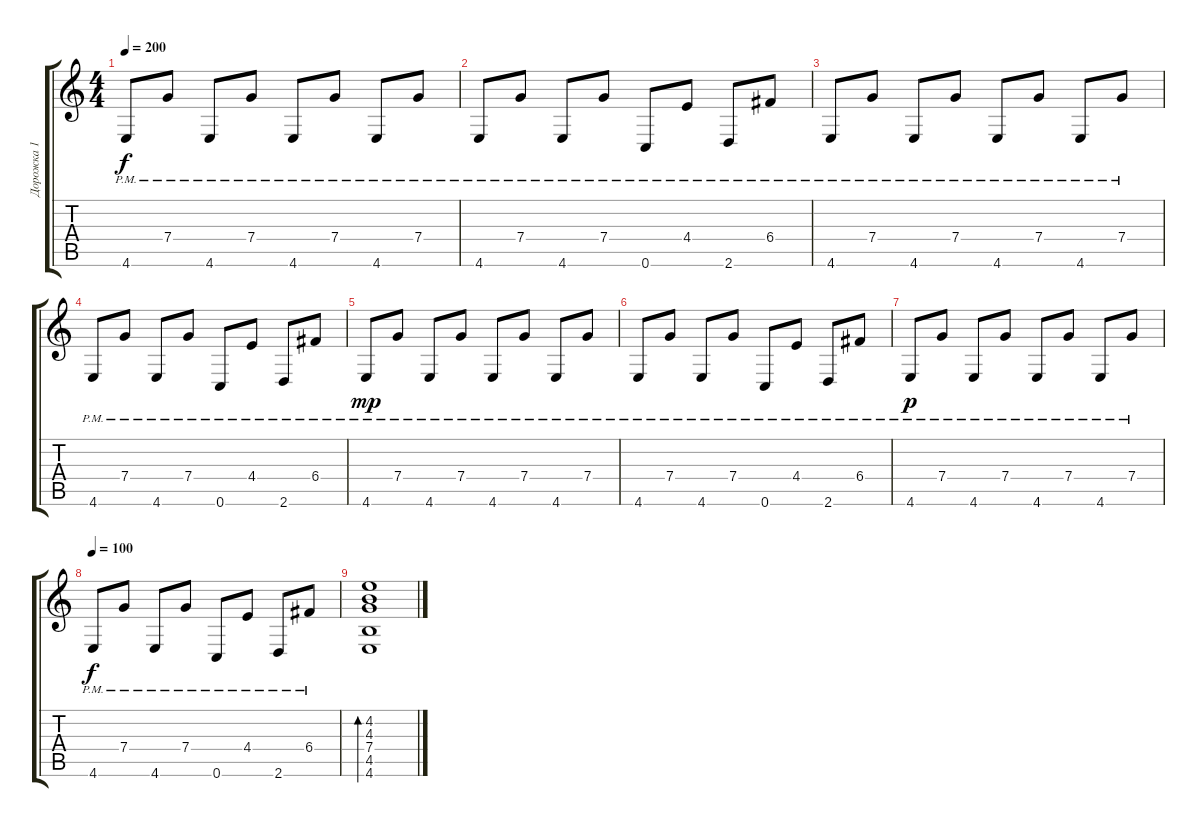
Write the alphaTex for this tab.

\track ("Дорожка 1" "Дорожка 1") {instrument acousticguitarsteel}
\staff {score tabs}
\tuning (E4 C4 G3 C3 G2 C2) {hide}
\ts (4 4)
\tempo 200
\clef g2
\ks c
4.6{pm}.8{dy f} 7.4{pm}.8 4.6{pm}.8 7.4{pm}.8 4.6{pm}.8 7.4{pm}.8 4.6{pm}.8 7.4{pm}.8 |
4.6{pm}.8 7.4{pm}.8 4.6{pm}.8 7.4{pm}.8 0.6{pm}.8 4.4{pm}.8 2.6{pm}.8 6.4{pm}.8 |
4.6{pm}.8 7.4{pm}.8 4.6{pm}.8 7.4{pm}.8 4.6{pm}.8 7.4{pm}.8 4.6{pm}.8 7.4{pm}.8 |
4.6{pm}.8 7.4{pm}.8 4.6{pm}.8 7.4{pm}.8 0.6{pm}.8 4.4{pm}.8 2.6{pm}.8 6.4{pm}.8 |
4.6{pm}.8{dy mp} 7.4{pm}.8 4.6{pm}.8 7.4{pm}.8 4.6{pm}.8 7.4{pm}.8 4.6{pm}.8 7.4{pm}.8 |
4.6{pm}.8 7.4{pm}.8 4.6{pm}.8 7.4{pm}.8 0.6{pm}.8 4.4{pm}.8 2.6{pm}.8 6.4{pm}.8 |
4.6{pm}.8{dy p} 7.4{pm}.8 4.6{pm}.8 7.4{pm}.8 4.6{pm}.8 7.4{pm}.8 4.6{pm}.8 7.4{pm}.8 |
\tempo 100
4.6{pm}.8{dy f} 7.4{pm}.8 4.6{pm}.8 7.4{pm}.8 0.6{pm}.8 4.4{pm}.8 2.6{pm}.8 6.4{pm}.8 |
(4.2 4.3 7.4 4.5 4.6).1{bd 480}
